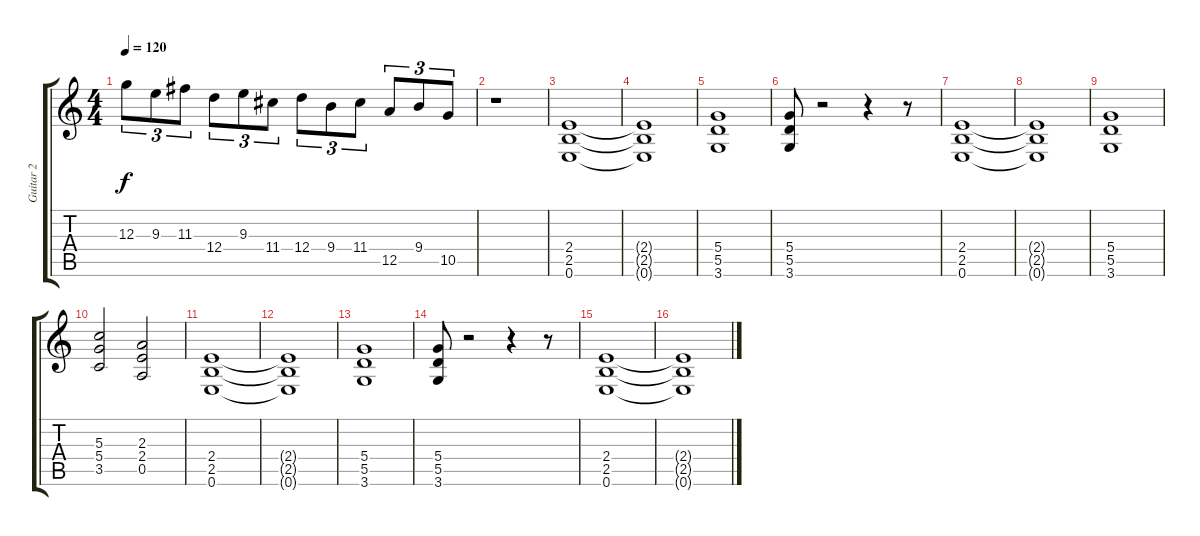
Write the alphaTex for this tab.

\track ("Guitar 2" "Guitar 2") {instrument distortionguitar}
\staff {score tabs}
\tuning (E4 B3 G3 D3 A2 E2) {hide}
\ts (4 4)
\tempo 120
\clef g2
\ks c
12.3.8{tu (3 2) dy f} 9.3.8{tu (3 2)} 11.3.8{tu (3 2)} 12.4.8{tu (3 2)} 9.3.8{tu (3 2)} 11.4.8{tu (3 2)} 12.4.8{tu (3 2)} 9.4.8{tu (3 2)} 11.4.8{tu (3 2)} 12.5.8{tu (3 2)} 9.4.8{tu (3 2)} 10.5.8{tu (3 2)} |
r.1 |
(2.4 2.5 0.6).1 |
(2.4{t} 2.5{t} 0.6{t}).1 |
(5.4 5.5 3.6).1 |
(5.4 5.5 3.6).8 r.2 r.4 r.8 |
(2.4 2.5 0.6).1 |
(2.4{t} 2.5{t} 0.6{t}).1 |
(5.4 5.5 3.6).1 |
(5.3 5.4 3.5).2 (2.3 2.4 0.5).2 |
(2.4 2.5 0.6).1 |
(2.4{t} 2.5{t} 0.6{t}).1 |
(5.4 5.5 3.6).1 |
(5.4 5.5 3.6).8 r.2 r.4 r.8 |
(2.4 2.5 0.6).1 |
(2.4{t} 2.5{t} 0.6{t}).1
